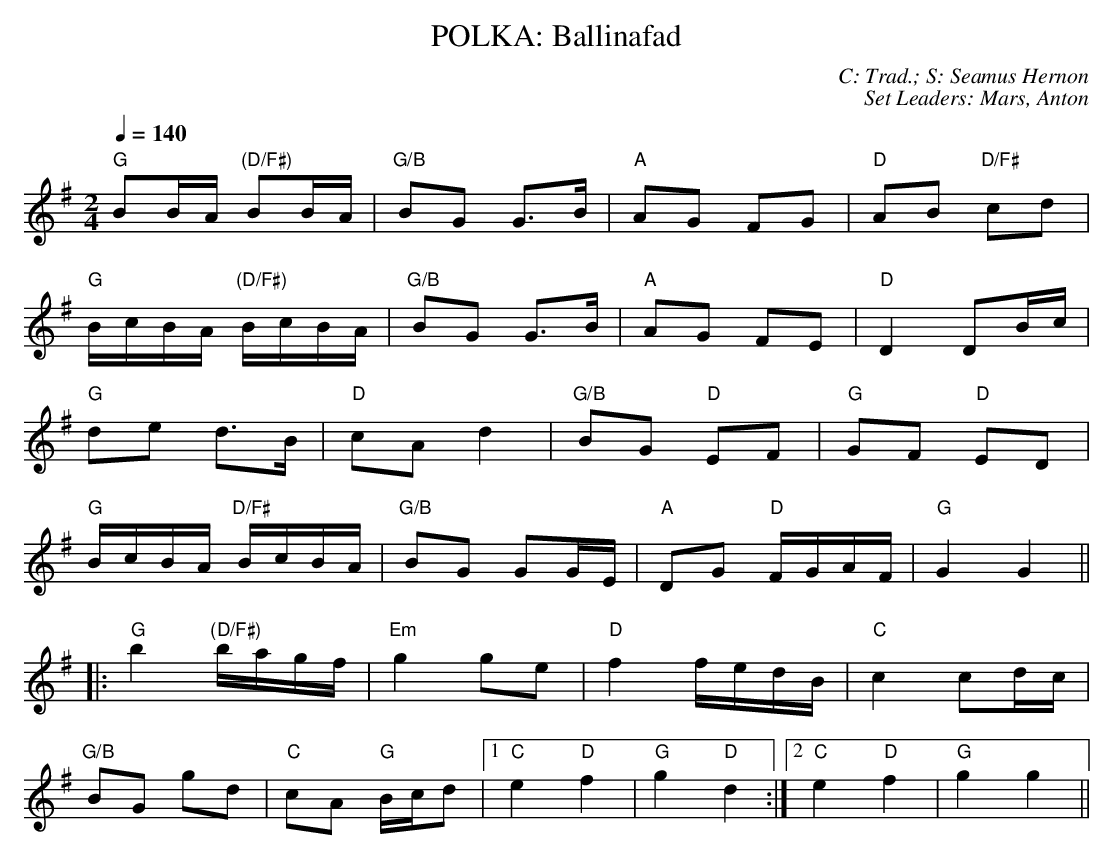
X:1
T: POLKA: Ballinafad
C: C: Trad.; S: Seamus Hernon
C: Set Leaders: Mars, Anton
M: 2/4
L: 1/8
Q: 1/4=140
K: Gmaj
"G"BB/A/ "(D/F#)"BB/A/|"G/B"BG G>B|"A"AG FG|"D"AB "D/F#"cd|
"G"B/c/B/A/ "(D/F#)"B/c/B/A/|"G/B"BG G>B|"A"AG FE|"D"D2 DB/c/|
"G"de d>B|"D"cA d2|"G/B"BG "D"EF|"G"GF "D"ED|
"G"B/c/B/A/ "D/F#"B/c/B/A/|"G/B"BG GG/E/|"A"DG "D"F/G/A/F/|"G"G2 G2||
|:"G"b2 "(D/F#)"b/a/g/f/|"Em"g2ge|"D"f2 f/e/d/B/|"C"c2cd/c/|
"G/B"BG gd|"C"cA "G"B/c/d|1 "C"e2 "D"f2|"G"g2 "D"d2:|2 "C"e2 "D"f2|"G"g2 g2||
